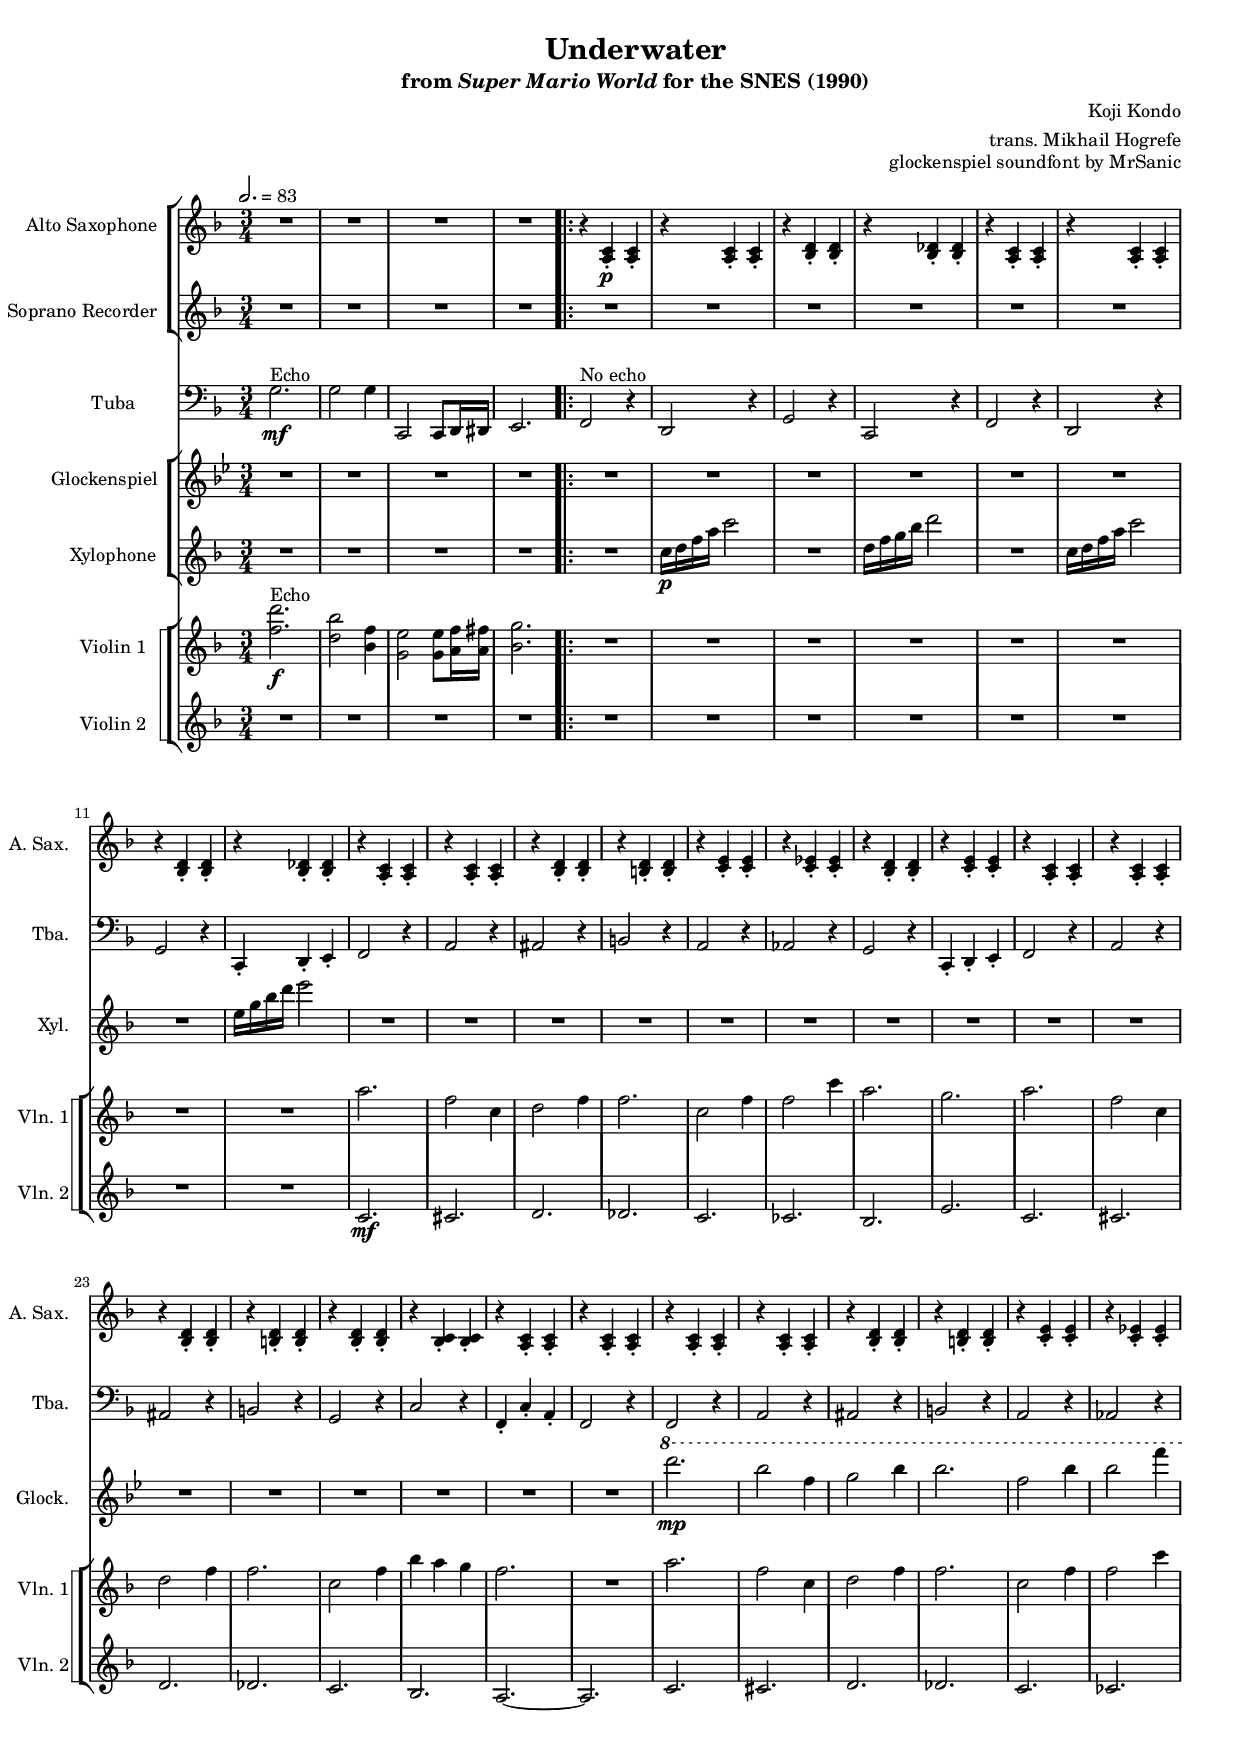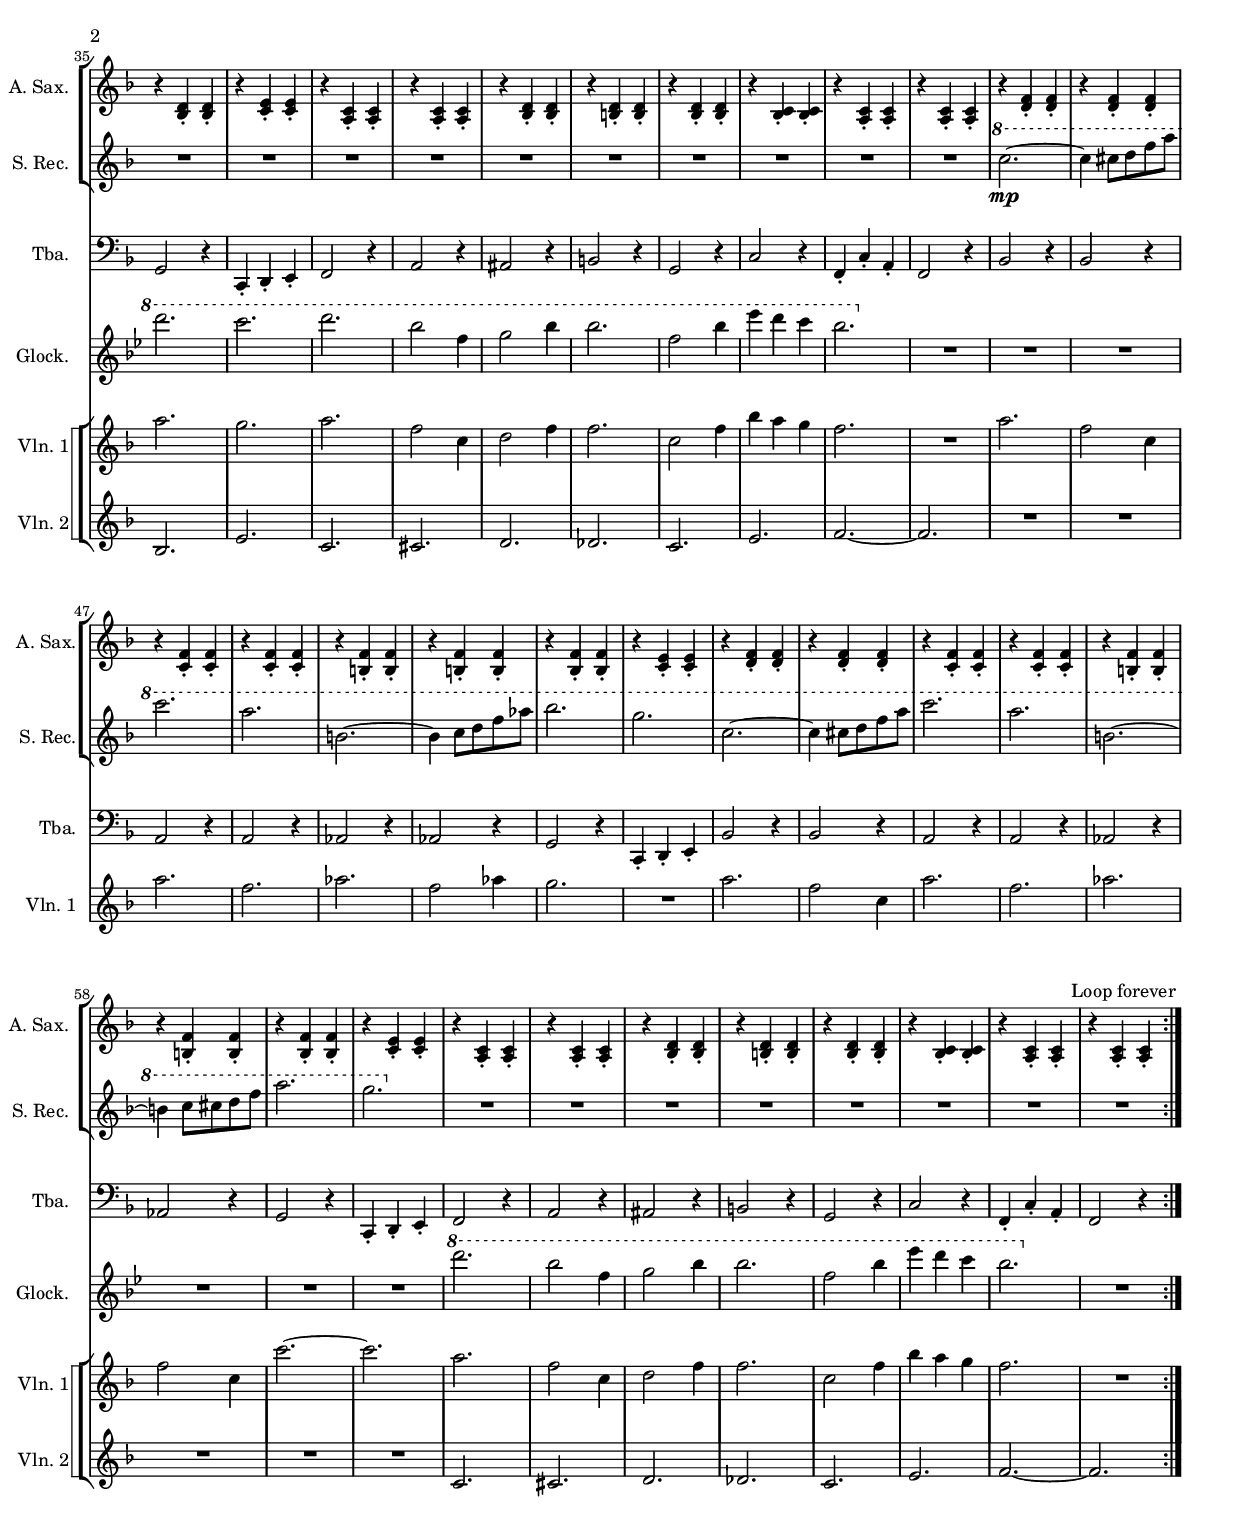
\version "2.22.0"
#(set-global-staff-size 16)

\paper {
  left-margin = 0.6\in
}

\book {
    \header {
        title = "Underwater"
        subtitle = \markup { "from" {\italic "Super Mario World"} "for the SNES (1990)" }
        composer = "Koji Kondo"
        arranger = "trans. Mikhail Hogrefe"
        opus = "glockenspiel soundfont by MrSanic"
    }

    \score {
        {
            <<
                \new StaffGroup <<
                    \new Staff \relative c' {                 
                        \set Staff.instrumentName = "Alto Saxophone"
                        \set Staff.shortInstrumentName = "A. Sax."  
\key f \major 
\time 3/4
\tempo 2.=83
R2.*4
                        \repeat volta 2 {
r4 <a c>4-.\p 4-. |
r4 <a c>4-. 4-. |
r4 <bes d>4-. 4-. 
r4 <bes des>4-. 4-. |
r4 <a c>4-. 4-. |
r4 <a c>4-. 4-. |
r4 <bes d>4-. 4-. 
r4 <bes des>4-. 4-. |
r4 <a c>4-. 4-. |
r4 <a c>4-. 4-. |
r4 <bes d>4-. 4-. |
r4 <b d>4-. 4-. |
r4 <c e>4-. 4-. |
r4 <c ees>4-. 4-. |
r4 <bes d>4-. 4-. |
r4 <c e>4-. 4-. |
r4 <a c>4-. 4-. |
r4 <a c>4-. 4-. |
r4 <bes d>4-. 4-. |
r4 <b d>4-. 4-. |
r4 <bes d>4-. 4-. |
r4 <bes c>4-. 4-. |
r4 <a c>4-. 4-. |
r4 <a c>4-. 4-. |
r4 <a c>4-. 4-. |
r4 <a c>4-. 4-. |
r4 <bes d>4-. 4-. |
r4 <b d>4-. 4-. |
r4 <c e>4-. 4-. |
r4 <c ees>4-. 4-. |
r4 <bes d>4-. 4-. |
r4 <c e>4-. 4-. |
r4 <a c>4-. 4-. |
r4 <a c>4-. 4-. |
r4 <bes d>4-. 4-. |
r4 <b d>4-. 4-. |
r4 <bes d>4-. 4-. |
r4 <bes c>4-. 4-. |
r4 <a c>4-. 4-. |
r4 <a c>4-. 4-. |
r4 <d f>4-. 4-. |
r4 <d f>4-. 4-. |
r4 <c f>4-. 4-. |
r4 <c f>4-. 4-. |
r4 <b f'>4-. 4-. |
r4 <b f'>4-. 4-. |
r4 <bes f'>4-. 4-. |
r4 <c e>4-. 4-. |
r4 <d f>4-. 4-. |
r4 <d f>4-. 4-. |
r4 <c f>4-. 4-. |
r4 <c f>4-. 4-. |
r4 <b f'>4-. 4-. |
r4 <b f'>4-. 4-. |
r4 <bes f'>4-. 4-. |
r4 <c e>4-. 4-. |
r4 <a c>4-. 4-. |
r4 <a c>4-. 4-. |
r4 <bes d>4-. 4-. |
r4 <b d>4-. 4-. |
r4 <bes d>4-. 4-. |
r4 <bes c>4-. 4-. |
r4 <a c>4-. 4-. |
r4 <a c>4-. 4-. |
                        }
\once \override Score.RehearsalMark.self-alignment-X = #RIGHT
\mark \markup { \fontsize #-2 "Loop forever" }
                    }

                    \new Staff \relative c''' {                 
                        \set Staff.instrumentName = "Soprano Recorder"
                        \set Staff.shortInstrumentName = "S. Rec."  
\key f \major 
R2.*4

R2.*40
\ottava #1
c2.\mp ~ |
c4 cis8 d f a |
c2. |
a2. |
b,2. ~ |
b4 c8 d f aes |
bes2. |
g2. |
c,2. ~ |
c4 cis8 d f a |
c2. |
a2. |
b,2. ~ |
b4 c8 cis d f |
a2. |
g2. |
\ottava #0
R2.*8
                    }
                >>

                \new Staff \relative c' {                 
                    \set Staff.instrumentName = "Tuba"
                    \set Staff.shortInstrumentName = "Tba."  
\key f \major 
\clef bass
g2.\mf^\markup{Echo} |
g2 g4 |
c,,2 c8 d16 dis |
e2. |

f2^\markup{"No echo"} r4 |
d2 r4 |
g2 r4 |
c,2 r4 |
f2 r4 |
d2 r4 |
g2 r4 |
c,4-. d-. e-. |
f2 r4 |
a2 r4 |
ais2 r4 |
b2 r4 |
a2 r4 |
aes2 r4 |
g2 r4 |
c,4-. d-. e-. |
f2 r4 |
a2 r4 |
ais2 r4 |
b2 r4 |
g2 r4 |
c2 r4 |
f,4-. c'-. a-. |
f2 r4 |
f2 r4 |
a2 r4 |
ais2 r4 |
b2 r4 |
a2 r4 |
aes2 r4 |
g2 r4 |
c,4-. d-. e-. |
f2 r4 |
a2 r4 |
ais2 r4 |
b2 r4 |
g2 r4 |
c2 r4 |
f,4-. c'-. a-. |
f2 r4 |
bes2 r4 |
bes2 r4 |
a2 r4 |
a2 r4 |
aes2 r4 |
aes2 r4 |
g2 r4 |
c,4-. d-. e-. |
bes'2 r4 |
bes2 r4 |
a2 r4 |
a2 r4 |
aes2 r4 |
aes2 r4 |
g2 r4 |
c,4-. d-. e-. |
f2 r4 |
a2 r4 
ais2 r4 |
b2 r4 |
g2 r4 |
c2 r4 |
f,4-. c'-. a-. |
f2 r4 |
                }

                \new StaffGroup <<
                    \new Staff \relative c'''' {                 
                        \set Staff.instrumentName = "Glockenspiel"
                        \set Staff.shortInstrumentName = "Glock."  
\key bes \major 
R2.*4

R2.*24
\ottava #1
d2.\mp |
bes2 f4 |
g2 bes4 |
bes2. |
f2 bes4 |
bes2 f'4 |
d2. |
c2. |
d2. |
bes2 f4 |
g2 bes4 |
bes2. |
f2 bes4 |
ees4 d c |
bes2. |
\ottava #0
R2.*17
\ottava #1
d2. |
bes2 f4 |
g2 bes4 |
bes2. |
f2 bes4 |
ees4 d c |
bes2. |
\ottava #0
R2. |
                    }

                    \new Staff \relative c'' {                 
                        \set Staff.instrumentName = "Xylophone"
                        \set Staff.shortInstrumentName = "Xyl."  
\key f \major 
R2.*4

R2. |
c16\p d f a c2 |
R2. |
d,16 f g bes d2 |
R2. |
c,16 d f a c2 |
R2. |
e,16 g bes d e2 |
R2.*56
                    }
                >>

                \new StaffGroup <<
                    \new StaffGroup <<
                        \set StaffGroup.systemStartDelimiter = #'SystemStartSquare
                        \new Staff \relative c'' {                 
                            \set Staff.instrumentName = "Violin 1"
                            \set Staff.shortInstrumentName = "Vln. 1"  
\key f \major 
<f d'>2.\f^\markup{Echo} |
<d bes'>2 <bes f'>4 |
<g e'>2 8 <a f'>16 <a fis'> |
<bes g'>2.

R2.*8
a'2. |
f2 c4 |
d2 f4 |
f2. |
c2 f4 |
f2 c'4 |
a2. |
g2. |
a2. |
f2 c4 |
d2 f4 |
f2. |
c2 f4 |
bes4 a g |
f2. |
R2. |
a2. |
f2 c4 |
d2 f4 |
f2. |
c2 f4 |
f2 c'4 |
a2. |
g2. |
a2. |
f2 c4 |
d2 f4 |
f2. |
c2 f4 |
bes4 a g |
f2. |
R2. |
a2. |
f2 c4 |
a'2. |
f2. |
aes2. |
f2 aes4 |
g2. |
R2. |
a2. |
f2 c4 |
a'2. |
f2. |
aes2. |
f2 c4 |
c'2. ~ |
c2. |
a2. |
f2 c4 |
d2 f4 |
f2. |
c2 f4 |
bes4 a g |
f2. |
R2. |
                        }

                        \new Staff \relative c' {                 
                            \set Staff.instrumentName = "Violin 2"
                            \set Staff.shortInstrumentName = "Vln. 2"  
\key f \major 
R2.*4

R2.*8
c2.\mf |
cis2. |
d2. |
des2. |
c2. |
ces2. |
bes2. |
e2. |
c2. |
cis2. |
d2. |
des2. |
c2. |
bes2. |
a2. ~ |
a2. |
c2. |
cis2. |
d2. |
des2. |
c2. |
ces2. |
bes2. |
e2. |
c2. |
cis2. |
d2. |
des2. |
c2. |
e2. |
f2. ~ |
f2. |
R2.*16
c2. |
cis2. |
d2. |
des2. |
c2. |
e2. |
f2. ~ |
f2. |
                        }
                    >>
                >>
            >>
        }
        \layout {
            \context {
                \Staff
                \RemoveEmptyStaves
            }
            \context {
                \DrumStaff
                \RemoveEmptyStaves
            }
        }
    }
}
